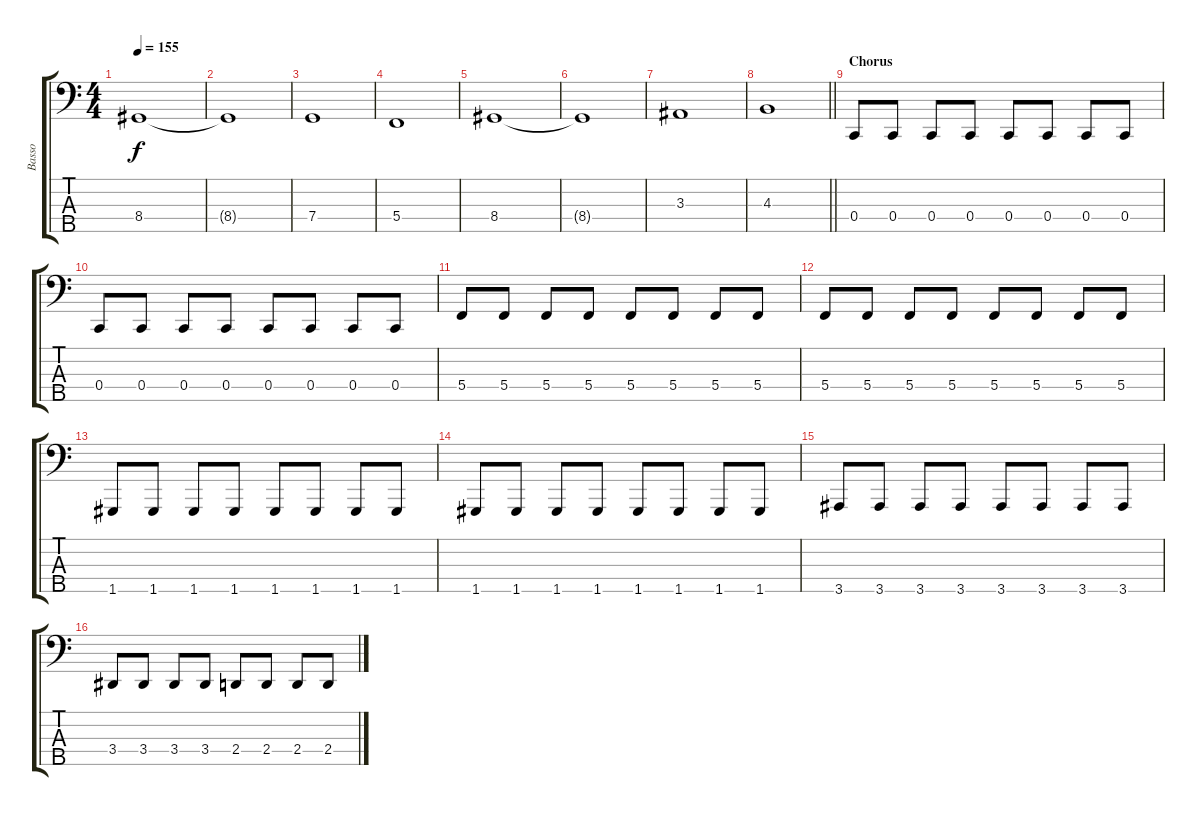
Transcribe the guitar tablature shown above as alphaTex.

\track ("Basso" "Basso") {instrument electricbassfinger}
\staff {score tabs}
\tuning (F2 C2 G1 C1 G0) {hide}
\ts (4 4)
\tempo 155
\clef f4
\ks c
8.4.1{dy f} |
8.4{t}.1 |
7.4.1 |
5.4.1 |
8.4.1 |
8.4{t}.1 |
3.3.1 |
\barLineRight lightlight
4.3.1 |
\section ("" "Chorus")
0.4.8 0.4.8 0.4.8 0.4.8 0.4.8 0.4.8 0.4.8 0.4.8 |
0.4.8 0.4.8 0.4.8 0.4.8 0.4.8 0.4.8 0.4.8 0.4.8 |
5.4.8 5.4.8 5.4.8 5.4.8 5.4.8 5.4.8 5.4.8 5.4.8 |
5.4.8 5.4.8 5.4.8 5.4.8 5.4.8 5.4.8 5.4.8 5.4.8 |
1.5.8 1.5.8 1.5.8 1.5.8 1.5.8 1.5.8 1.5.8 1.5.8 |
1.5.8 1.5.8 1.5.8 1.5.8 1.5.8 1.5.8 1.5.8 1.5.8 |
3.5.8 3.5.8 3.5.8 3.5.8 3.5.8 3.5.8 3.5.8 3.5.8 |
3.4.8 3.4.8 3.4.8 3.4.8 2.4.8 2.4.8 2.4.8 2.4.8
